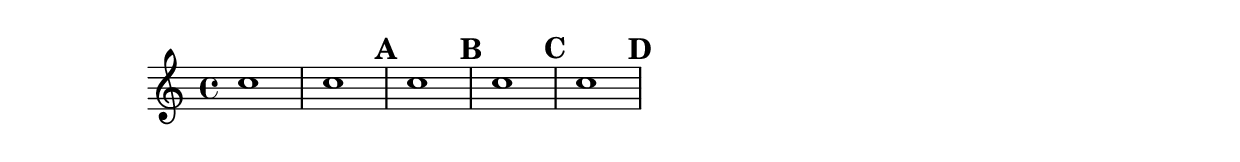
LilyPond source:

\header { texidoc= "

Marks can be printed as numbers.  
By setting @code{markFormatter} we may choose a different style of mark printing. Also, marks can be specified manually, with a markup argument." 
	  
      }

\version "2.3.4"
\score {
   \relative c''{
    \set Score.markFormatter = #format-mark-numbers 
  c1 | \mark \markup { \musicglyph #"scripts-coda" }
  c1 | \mark \default
  c1 | \mark \default
    \set Score.markFormatter = #(lambda (mark  context)
	(make-bold-markup (make-box-markup (number->string mark))))
	
    c1 | \mark \default
    c1 | \mark \default
  }
}

